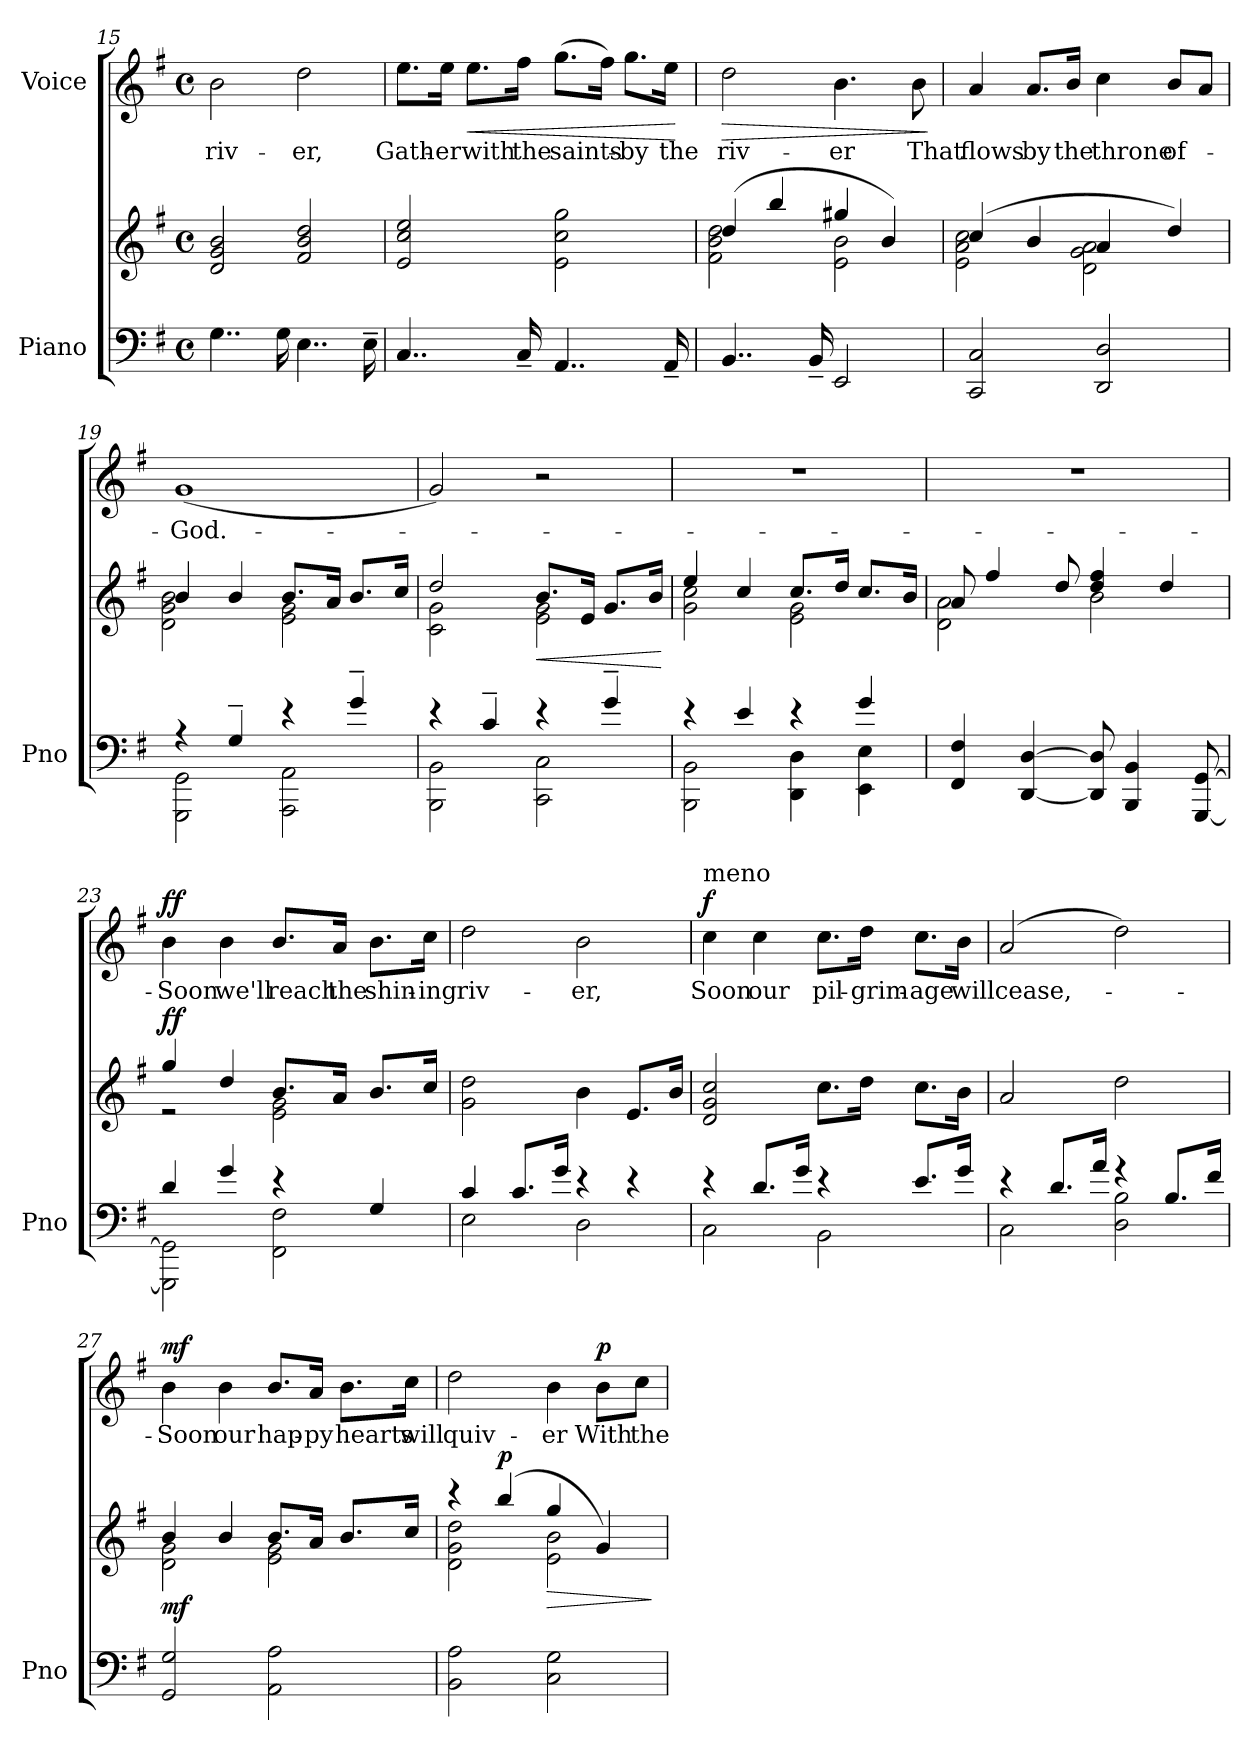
**kern	**kern	**dynam	**kern	**text	**dynam
*part2	*part2	*part2	*part1	*part1	*part1
*staff3	*staff2	*staff2/3	*staff1	*staff1	*staff1
*I"Piano	*	*	*I"Voice	*	*
*I'Pno	*	*	*	*	*
!!LO:LB:g=z
*clefF4	*clefG2	*	*clefG2	*	*
*k[f#]	*k[f#]	*	*k[f#]	*	*
*M4/4	*M4/4	*	*M4/4	*	*
*met(c)	*met(c)	*	*met(c)	*	*
=15	=15	=15	=15	=15	=15
4..G\	2d/ 2g/ 2b/	.	2b\	-riv-	.
16G\	.	.	.	.	.
4..E\	2f#/ 2b/ 2dd/	.	2dd\	-er,	.
16E~\	.	.	.	.	.
=16	=16	=16	=16	=16	=16
4..C/	2e/ 2cc/ 2ee/	.	8.ee\L	Gath-	.
.	.	.	16ee\Jk	-er	.
!	!	!	!	!	!LO:HP:b
.	.	.	8.ee\L	with	<
16C~/	.	.	16ff#\Jk	the	.
4..AA/	2e\ 2cc\ 2gg\	.	(8.gg\L	saints-	.
.	.	.	16ff#\Jk)	.	.
.	.	.	8.gg\L	-by	.
16AA~/	.	.	16ee\Jk	the	.
.	.	.	.	.	[
=17	=17	=17	=17	=17	=17
*	*^	*	*	*	*
!	!	!	!	!	!	!LO:HP:b
4..BB/	(4dd/	2f#\ 2b\ 2dd\	.	2dd\	riv-	>
.	4bb/	.	.	.	.	.
16BB~/	.	.	.	.	.	.
2EE/	4gg#X/	2e\ 2b\	.	4.b\	-er	.
.	4b/)	.	.	.	.	.
.	.	.	.	8b\	That	.
*	*v	*v	*	*	*	*
.	.	.	.	.	]
!!LO:LB:g=z
=18	=18	=18	=18	=18	=18
*	*^	*	*	*	*
2CC/ 2C/	(4cc/	2e\ 2a\ 2cc\	.	4a/	flows	.
.	4b/	.	.	8.a/L	by	.
.	.	.	.	16b/Jk	the	.
2DD/ 2D/	4a/	2d\ 2g\ 2a\	.	4cc\	throne	.
.	4dd/)	.	.	8b/L	of-	.
.	.	.	.	8a/J	.	.
=19	=19	=19	=19	=19	=19	=19
*^	*	*	*	*	*	*
4r	2GGG\ 2GG\	4b/	2d\ 2g\ 2b\	.	(1g	-God.-	.
4G~/	.	4b/	.	.	.	.	.
4r	2AAA\ 2AA\	8.b/L	2e\ 2g\	.	.	.	.
.	.	16a/Jk	.	.	.	.	.
4g~/	.	8.b/L	.	.	.	.	.
.	.	16cc/Jk	.	.	.	.	.
=20	=20	=20	=20	=20	=20	=20	=20
4r	2BBB\ 2BB\	2dd/	2c\ 2g\	.	2g/)	.	.
4c~/	.	.	.	.	.	.	.
!	!	!	!	!LO:HP:b	!	!	!
4r	2CC\ 2C\	8.b/L	2e\ 2g\	<	2r	.	.
.	.	16e/Jk	.	.	.	.	.
4g~/	.	8.g/L	.	.	.	.	.
.	.	16b/Jk	.	.	.	.	.
*v	*v	*	*	*	*	*	*
*	*v	*v	*	*	*	*
.	.	[	.	.	.
!!LO:PB:g=z
=21	=21	=21	=21	=21	=21
*^	*^	*	*	*	*
4r	2BBB\ 2BB\	4ee/	2g\ 2cc\	.	1r	.	.
4e/	.	4cc/	.	.	.	.	.
4r	4DD\ 4D\	8.cc/L	2e\ 2g\	.	.	.	.
.	.	16dd/Jk	.	.	.	.	.
4g/	4EE\ 4E\	8.cc/L	.	.	.	.	.
.	.	16b/Jk	.	.	.	.	.
*v	*v	*	*	*	*	*	*
=22	=22	=22	=22	=22	=22	=22
4FF#/ 4F#/	8a/	2d\ 2a\	.	1r	.	.
.	4ff#/	.	.	.	.	.
[4DD/ [4D/	.	.	.	.	.	.
.	8dd/	.	.	.	.	.
8DD/] 8D/]	4dd/ 4ff#/	2b\	.	.	.	.
4BBB/ 4BB/	.	.	.	.	.	.
.	4dd/	.	.	.	.	.
[8GGG/ [8GG/	.	.	.	.	.	.
=23	=23	=23	=23	=23	=23	=23
*^	*	*	*	*	*	*
!	!	!	!	!LO:DY:a	!	!	!LO:DY:a
4d/	2GGG\] 2GG\]	4gg/	2r	ff	4b\	-Soon	ff
4g/	.	4dd/	.	.	4b\	we'll	.
4r	2FF#\ 2F#\	8.b/L	2e\ 2g\	.	8.b/L	reach	.
.	.	16a/Jk	.	.	16a/Jk	the	.
4G/	.	8.b/L	.	.	8.b\L	shin-	.
.	.	16cc/Jk	.	.	16cc\Jk	-ing	.
*	*	*v	*v	*	*	*	*
!!LO:LB:g=z
=24	=24	=24	=24	=24	=24	=24
4c/	2E\	2g\ 2dd\	.	2dd\	riv-	.
8.c/L	.	.	.	.	.	.
16g/Jk	.	.	.	.	.	.
4r	2D\	4b\	.	2b\	-er,	.
4r	.	8.e/L	.	.	.	.
.	.	16b/Jk	.	.	.	.
=25	=25	=25	=25	=25	=25	=25
!	!	!	!	!LO:TX:a:t=meno	!	!
!	!	!	!	!	!	!LO:DY:a
4r	2C\	2d/ 2g/ 2cc/	.	4cc\	Soon	f
8.d/L	.	.	.	4cc\	our	.
16g/Jk	.	.	.	.	.	.
4r	2BB\	8.cc\L	.	8.cc\L	pil-	.
.	.	16dd\Jk	.	16dd\Jk	-grim-	.
8.e/L	.	8.cc\L	.	8.cc\L	-age	.
16g/Jk	.	16b\Jk	.	16b\Jk	will	.
=26	=26	=26	=26	=26	=26	=26
4r	2C\	2a/	.	(2a/	cease,-	.
8.d/L	.	.	.	.	.	.
16a/Jk	.	.	.	.	.	.
4r	2D\ 2B\	2dd\	.	2dd\)	.	.
8.B/L	.	.	.	.	.	.
16f#/Jk	.	.	.	.	.	.
*v	*v	*	*	*	*	*
!!LO:LB:g=z
=27	=27	=27	=27	=27	=27
*	*^	*	*	*	*
!	!	!	!LO:DY:a=2	!	!	!LO:DY:a
2GG/ 2G/	4b/	2d\ 2g\	mf	4b\	-Soon	mf
.	4b/	.	.	4b\	our	.
2AA\ 2A\	8.b/L	2e\ 2g\	.	8.b/L	hap-	.
.	16a/Jk	.	.	16a/Jk	-py	.
.	8.b/L	.	.	8.b\L	hearts	.
.	16cc/Jk	.	.	16cc\Jk	will	.
=28	=28	=28	=28	=28	=28	=28
2BB\ 2A\	4r	2d\ 2g\ 2dd\	.	2dd\	quiv-	.
!	!	!	!LO:DY:a	!	!	!
.	(4bb/	.	p	.	.	.
!	!	!	!LO:HP:b	!	!	!
2C\ 2G\	4gg/	2e\ 2b\	>	4b\	-er	.
!	!	!	!	!	!	!LO:DY:a
.	4g/)	.	.	8b\L	With	p
.	.	.	.	8cc\J	the	.
*	*v	*v	*	*	*	*
.	.	]	.	.	.
=	=	=	=	=	=
*-	*-	*-	*-	*-	*-
